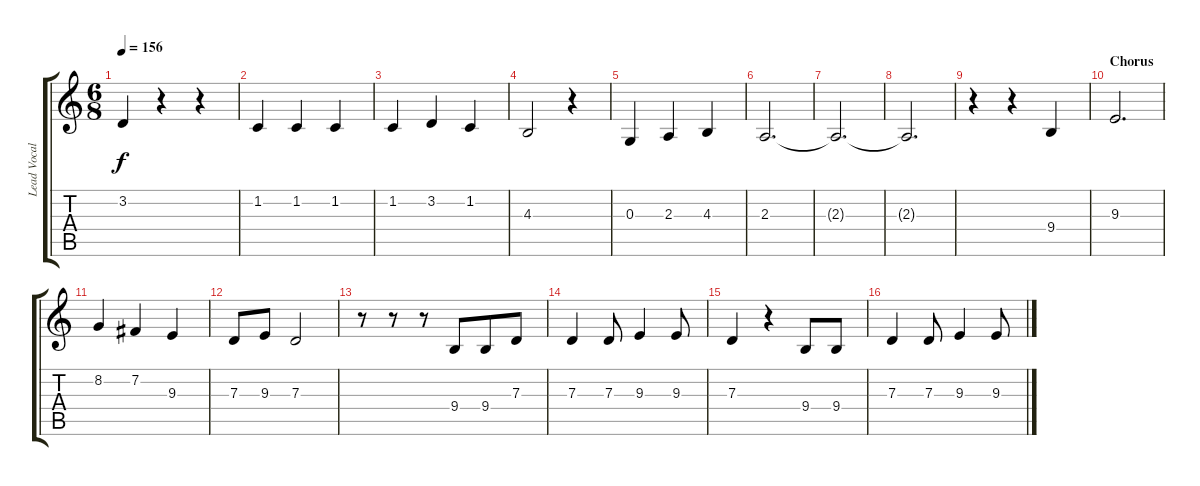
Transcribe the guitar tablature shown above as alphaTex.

\track ("Lead Vocals" "Lead Vocal") {instrument tenorsax}
\staff {score tabs}
\tuning (E4 B3 G3 D3 A2 E2) {hide}
\ts (6 8)
\tempo 156
\clef g2
\ks c
3.2{t}.4{dy f} r.4 r.4 |
1.2.4 1.2.4 1.2.4 |
1.2.4 3.2.4 1.2.4 |
4.3.2 r.4 |
0.3.4 2.3.4 4.3.4 |
2.3.2{d} |
2.3{t}.2{d} |
2.3{t}.2{d} |
r.4 r.4 9.4.4 |
\section ("" "Chorus")
9.3.2{d} |
8.2.4 7.2.4 9.3.4 |
7.3.8 9.3.8 7.3.2 |
r.8 r.8 r.8 9.4.8 9.4.8 7.3.8 |
7.3.4 7.3.8 9.3.4 9.3.8 |
7.3.4 r.4 9.4.8 9.4.8 |
7.3.4 7.3.8 9.3.4 9.3.8
